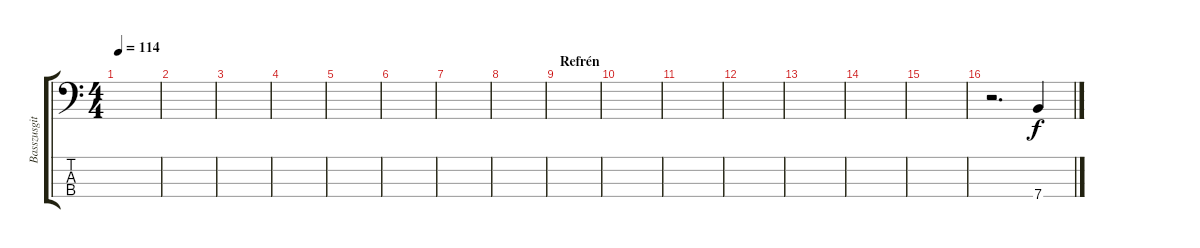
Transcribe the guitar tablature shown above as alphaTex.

\track ("Basszusgitár" "Basszusgit") {instrument electricbassfinger}
\staff {score tabs}
\tuning (G2 D2 A1 E1) {hide}
\ts (4 4)
\tempo 114
\clef f4
\ks c
|
|
|
|
|
|
|
|
\section ("" "Refrén")
|
|
|
|
|
|
|
r.2{d} 7.4{sl}.4
